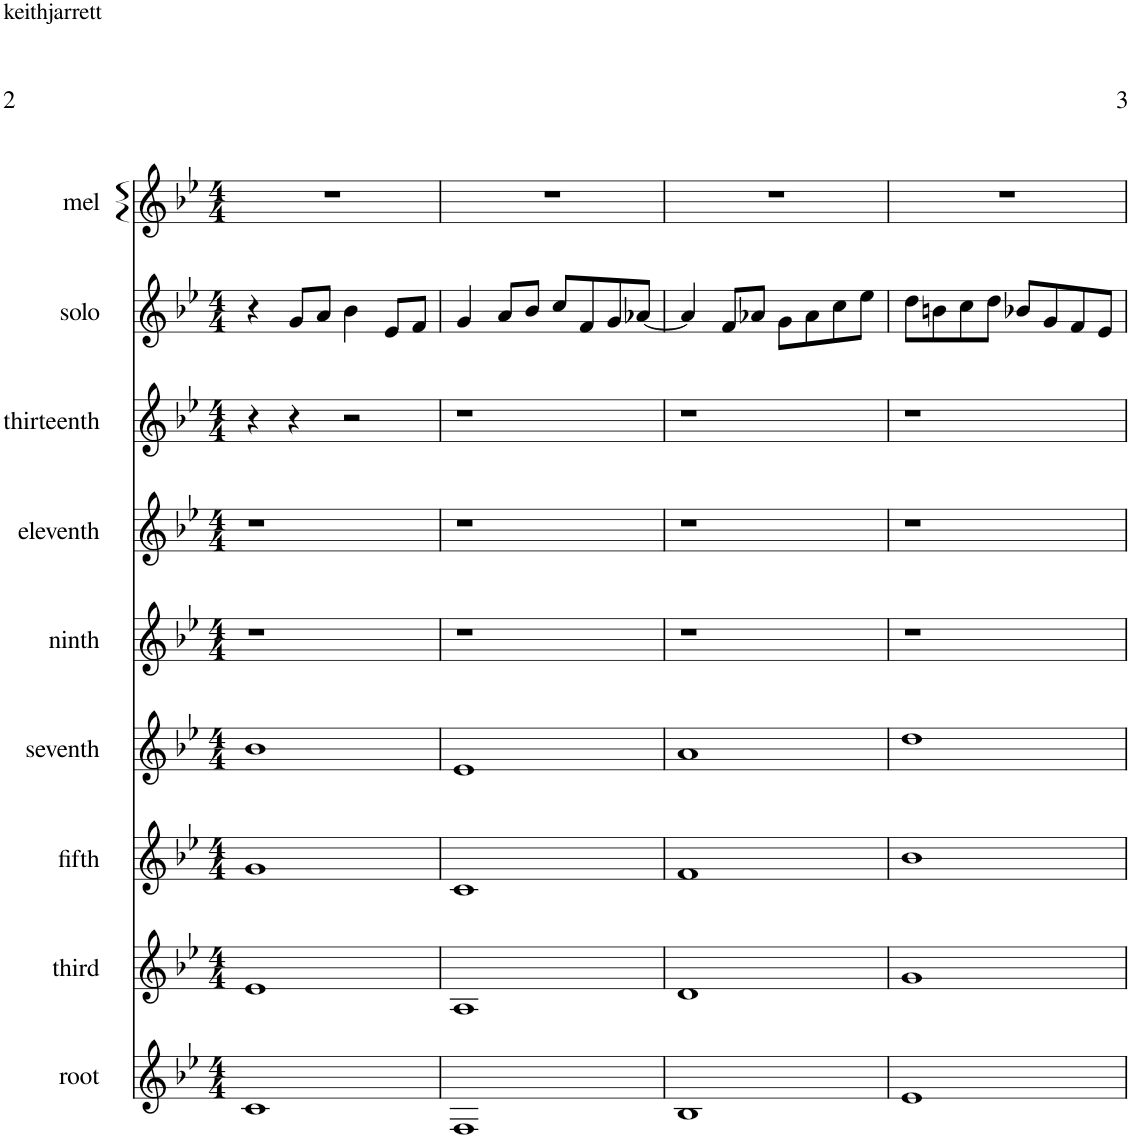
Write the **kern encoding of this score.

**kern	**kern	**kern	**kern	**kern	**kern	**kern	**kern	**kern
*part9	*part8	*part7	*part6	*part5	*part4	*part3	*part2	*part1
*staff9	*staff8	*staff7	*staff6	*staff5	*staff4	*staff3	*staff2	*staff1
*I"root	*I"third	*I"fifth	*I"seventh	*I"ninth	*I"eleventh	*I"thirteenth	*I"solo	*I"mel
*I'root	*I'third	*I'fifth	*I'seventh	*I'ninth	*I'eleventh	*I'thirteenth	*I'solo	*I'mel
*clefG2	*clefG2	*clefG2	*clefG2	*clefG2	*clefG2	*clefG2	*clefG2	*clefG2
*k[b-e-]	*k[b-e-]	*k[b-e-]	*k[b-e-]	*k[b-e-]	*k[b-e-]	*k[b-e-]	*k[b-e-]	*k[b-e-]
*M4/4	*M4/4	*M4/4	*M4/4	*M4/4	*M4/4	*M4/4	*M4/4	*M4/4
=1	=1	=1	=1	=1	=1	=1	=1	=1
1c	1e-	1g	1b-	1r	1r	4r	4r	1r
.	.	.	.	.	.	4r	8g/L	.
.	.	.	.	.	.	.	8a/J	.
.	.	.	.	.	.	2r	4b-\	.
.	.	.	.	.	.	.	8e-/L	.
.	.	.	.	.	.	.	8f/J	.
=2	=2	=2	=2	=2	=2	=2	=2	=2
1F	1A	1c	1e-	1r	1r	1r	4g/	1r
.	.	.	.	.	.	.	8a/L	.
.	.	.	.	.	.	.	8b-/J	.
.	.	.	.	.	.	.	8cc/L	.
.	.	.	.	.	.	.	8f/	.
.	.	.	.	.	.	.	8g/	.
.	.	.	.	.	.	.	[8a-X/J	.
=3	=3	=3	=3	=3	=3	=3	=3	=3
1B-	1d	1f	1a	1r	1r	1r	4a-/]	1r
.	.	.	.	.	.	.	8f/L	.
.	.	.	.	.	.	.	8a-X/J	.
.	.	.	.	.	.	.	8g\L	.
.	.	.	.	.	.	.	8a-\	.
.	.	.	.	.	.	.	8cc\	.
.	.	.	.	.	.	.	8ee-\J	.
=4	=4	=4	=4	=4	=4	=4	=4	=4
1e-	1g	1b-	1dd	1r	1r	1r	8dd\L	1r
.	.	.	.	.	.	.	8bn\	.
.	.	.	.	.	.	.	8cc\	.
.	.	.	.	.	.	.	8dd\J	.
.	.	.	.	.	.	.	8b-X/L	.
.	.	.	.	.	.	.	8g/	.
.	.	.	.	.	.	.	8f/	.
.	.	.	.	.	.	.	8e-/J	.
=	=	=	=	=	=	=	=	=
*-	*-	*-	*-	*-	*-	*-	*-	*-
